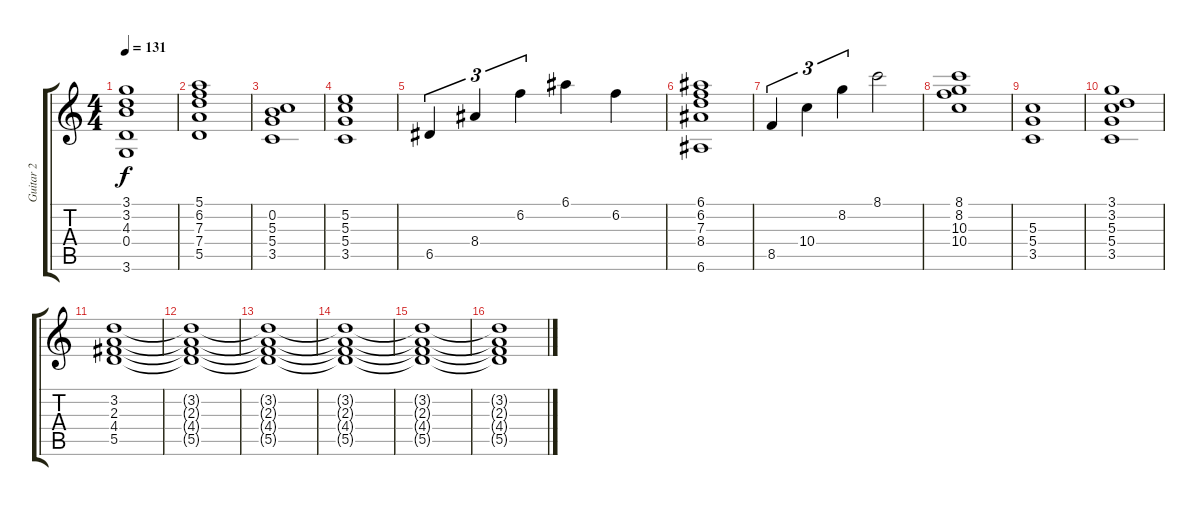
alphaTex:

\track ("Guitar 2" "Guitar 2") {instrument overdrivenguitar}
\staff {score tabs}
\tuning (E4 B3 G3 D3 A2 E2) {hide}
\ts (4 4)
\tempo 131
\clef g2
\ks c
(3.1 3.2 4.3 0.4 3.6).1{dy f} |
(5.1 6.2 7.3 7.4 5.5).1 |
(0.2 5.3 5.4 3.5).1 |
(5.2 5.3 5.4 3.5).1 |
6.5.4{tu (3 2)} 8.4.4{tu (3 2)} 6.2.4{tu (3 2)} 6.1.4 6.2.4 |
(6.1 6.2 7.3 8.4 6.6).1 |
8.5.4{tu (3 2)} 10.4.4{tu (3 2)} 8.2.4{tu (3 2)} 8.1.2 |
(8.1 8.2 10.3 10.4).1 |
(5.3 5.4 3.5).1 |
(3.1 3.2 5.3 5.4 3.5).1 |
(3.2 2.3 4.4 5.5).1 |
(3.2{t} 2.3{t} 4.4{t} 5.5{t}).1 |
(3.2{t} 2.3{t} 4.4{t} 5.5{t}).1 |
(3.2{t} 2.3{t} 4.4{t} 5.5{t}).1 |
(3.2{t} 2.3{t} 4.4{t} 5.5{t}).1 |
(3.2{t} 2.3{t} 4.4{t} 5.5{t}).1
